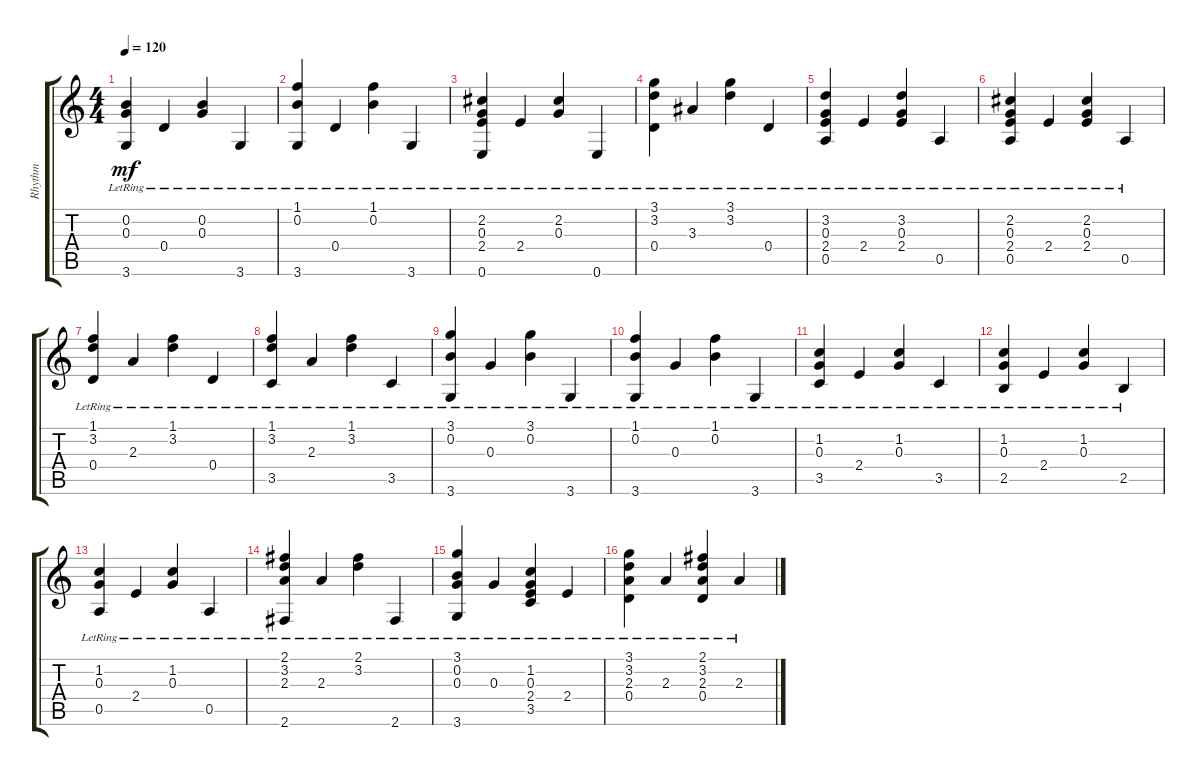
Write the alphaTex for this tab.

\track ("Rhythm" "Rhythm") {instrument acousticguitarnylon}
\staff {score tabs}
\tuning (E4 B3 G3 D3 A2 E2) {hide}
\ts (4 4)
\tempo 120
\clef g2
\ks c
(0.2{lr} 0.3{lr} 3.6{lr}).4{dy mf} 0.4{lr}.4 (0.2{lr} 0.3{lr}).4 3.6{lr}.4 |
(1.1{lr} 0.2{lr} 3.6{lr}).4 0.4{lr}.4 (1.1{lr} 0.2{lr}).4 3.6{lr}.4 |
(2.2{lr} 0.3{lr} 2.4{lr} 0.6{lr}).4 2.4{lr}.4 (2.2{lr} 0.3{lr}).4 0.6{lr}.4 |
(3.1{lr} 3.2{lr} 0.4{lr}).4 3.3{lr}.4 (3.1{lr} 3.2{lr}).4 0.4{lr}.4 |
(3.2{lr} 0.3{lr} 2.4{lr} 0.5{lr}).4 2.4{lr}.4 (3.2{lr} 0.3{lr} 2.4{lr}).4 0.5{lr}.4 |
(2.2{lr} 0.3{lr} 2.4{lr} 0.5{lr}).4 2.4{lr}.4 (2.2{lr} 0.3{lr} 2.4{lr}).4 0.5{lr}.4 |
(1.1{lr} 3.2{lr} 0.4{lr}).4 2.3{lr}.4 (1.1{lr} 3.2{lr}).4 0.4{lr}.4 |
(1.1{lr} 3.2{lr} 3.5{lr}).4 2.3{lr}.4 (1.1{lr} 3.2{lr}).4 3.5{lr}.4 |
(3.1{lr} 0.2{lr} 3.6{lr}).4 0.3{lr}.4 (3.1{lr} 0.2{lr}).4 3.6{lr}.4 |
(1.1{lr} 0.2{lr} 3.6{lr}).4 0.3{lr}.4 (1.1{lr} 0.2{lr}).4 3.6{lr}.4 |
(1.2{lr} 0.3{lr} 3.5{lr}).4 2.4{lr}.4 (1.2{lr} 0.3{lr}).4 3.5{lr}.4 |
(1.2{lr} 0.3{lr} 2.5{lr}).4 2.4{lr}.4 (1.2{lr} 0.3{lr}).4 2.5{lr}.4 |
(1.2{lr} 0.3{lr} 0.5{lr}).4 2.4{lr}.4 (1.2{lr} 0.3{lr}).4 0.5{lr}.4 |
(2.1{lr} 3.2{lr} 2.3{lr} 2.6{lr}).4 2.3{lr}.4 (2.1{lr} 3.2{lr}).4 2.6{lr}.4 |
(3.1{lr} 0.2{lr} 0.3{lr} 3.6{lr}).4 0.3{lr}.4 (1.2{lr} 0.3{lr} 2.4{lr} 3.5{lr}).4 2.4{lr}.4 |
(3.1{lr} 3.2{lr} 2.3{lr} 0.4{lr}).4 2.3{lr}.4 (2.1{lr} 3.2{lr} 2.3{lr} 0.4{lr}).4 2.3{lr}.4
